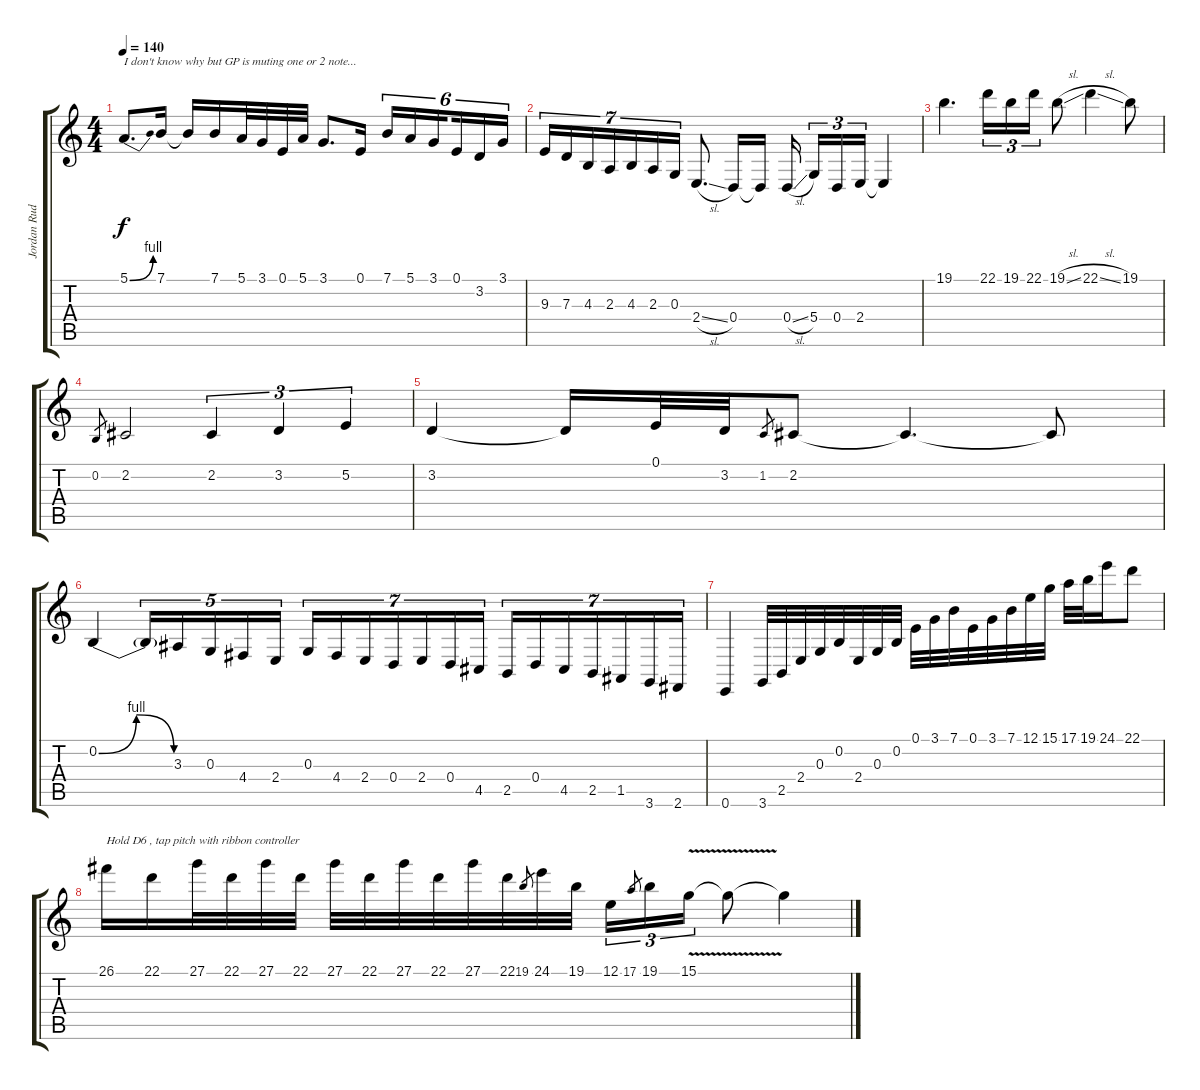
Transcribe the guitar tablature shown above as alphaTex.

\track ("Jordan Rudess - Right Hand" "Jordan Rud") {instrument acousticgrandpiano}
\staff {score tabs}
\tuning (E4 B3 G3 D3 A2 E2) {hide}
\ts (4 4)
\tempo 140
\clef g2
\ks c
5.1{be (bend 0 0 60 4)}.8{d txt "I don't know why but GP is muting one or 2 note..." dy f} 7.1.16 7.1{t}.16 7.1.16 5.1.32 3.1.32 0.1.32 5.1.32 3.1.8{d} 0.1.16 7.1.16{tu (6 4)} 5.1.16{tu (6 4)} 3.1.16{tu (6 4) beam splitsecondary} 0.1.16{tu (6 4)} 3.2.16{tu (6 4)} 3.1.16{tu (6 4)} |
9.3.16{tu (7 4)} 7.3.16{tu (7 4)} 4.3.16{tu (7 4)} 2.3.16{tu (7 4)} 4.3.16{tu (7 4)} 2.3.16{tu (7 4)} 0.3.16{tu (7 4)} 2.4{sl}.8{d} 0.4.16 0.4{t}.16 0.4{sl}.16{beam splitsecondary} 5.4.16{tu (3 2)} 0.4.16{tu (3 2)} 2.4.16{tu (3 2)} 2.4{t}.4 |
19.1.4{d} 22.1.16{tu (3 2)} 19.1.16{tu (3 2)} 22.1.16{tu (3 2)} 19.1{sl}.8 22.1{sl}.4 19.1.8 |
0.2.8{gr} 2.2.2 2.2.4{tu (3 2)} 3.2.4{tu (3 2)} 5.2.4{tu (3 2)} |
3.2.4 3.2{t}.16 0.1.32 3.2.32 1.2.8{gr} 2.2.8 2.2{t}.4{d} 2.2{t}.8 |
0.2{be (bendrelease 0 0 30 4 30 4 60 0)}.4 0.2{t}.16{tu (5 4)} 3.3.16{tu (5 4)} 0.3.16{tu (5 4)} 4.4.16{tu (5 4)} 2.4.16{tu (5 4)} 0.3.16{tu (7 4)} 4.4.16{tu (7 4)} 2.4.16{tu (7 4)} 0.4.16{tu (7 4)} 2.4.16{tu (7 4)} 0.4.16{tu (7 4)} 4.5.16{tu (7 4)} 2.5.16{tu (7 4)} 0.4.16{tu (7 4)} 4.5.16{tu (7 4)} 2.5.16{tu (7 4)} 1.5.16{tu (7 4)} 3.6.16{tu (7 4)} 2.6.16{tu (7 4)} |
0.6.4 3.6.32 2.5.32 2.4.32 0.3.32 0.2.32 2.4.32 0.3.32 0.2.32 0.1.32 3.1.32 7.1.32 0.1.32 3.1.32 7.1.32 12.1.32 15.1.32 17.1.32 19.1.32 24.1.16 22.1.8 |
26.1.16{txt "Hold D6 , tap pitch with ribbon controller"} 22.1.16 27.1.32 22.1.32 27.1.32 22.1.32 27.1.32 22.1.32 27.1.32 22.1.32 27.1.32 22.1.32 19.1.8{gr} 24.1.32 19.1.32 12.1.16{tu (3 2)} 17.1.8{gr} 19.1.16{tu (3 2)} 15.1{v}.16{tu (3 2)} 15.1{t}.8 15.1{t}.4
